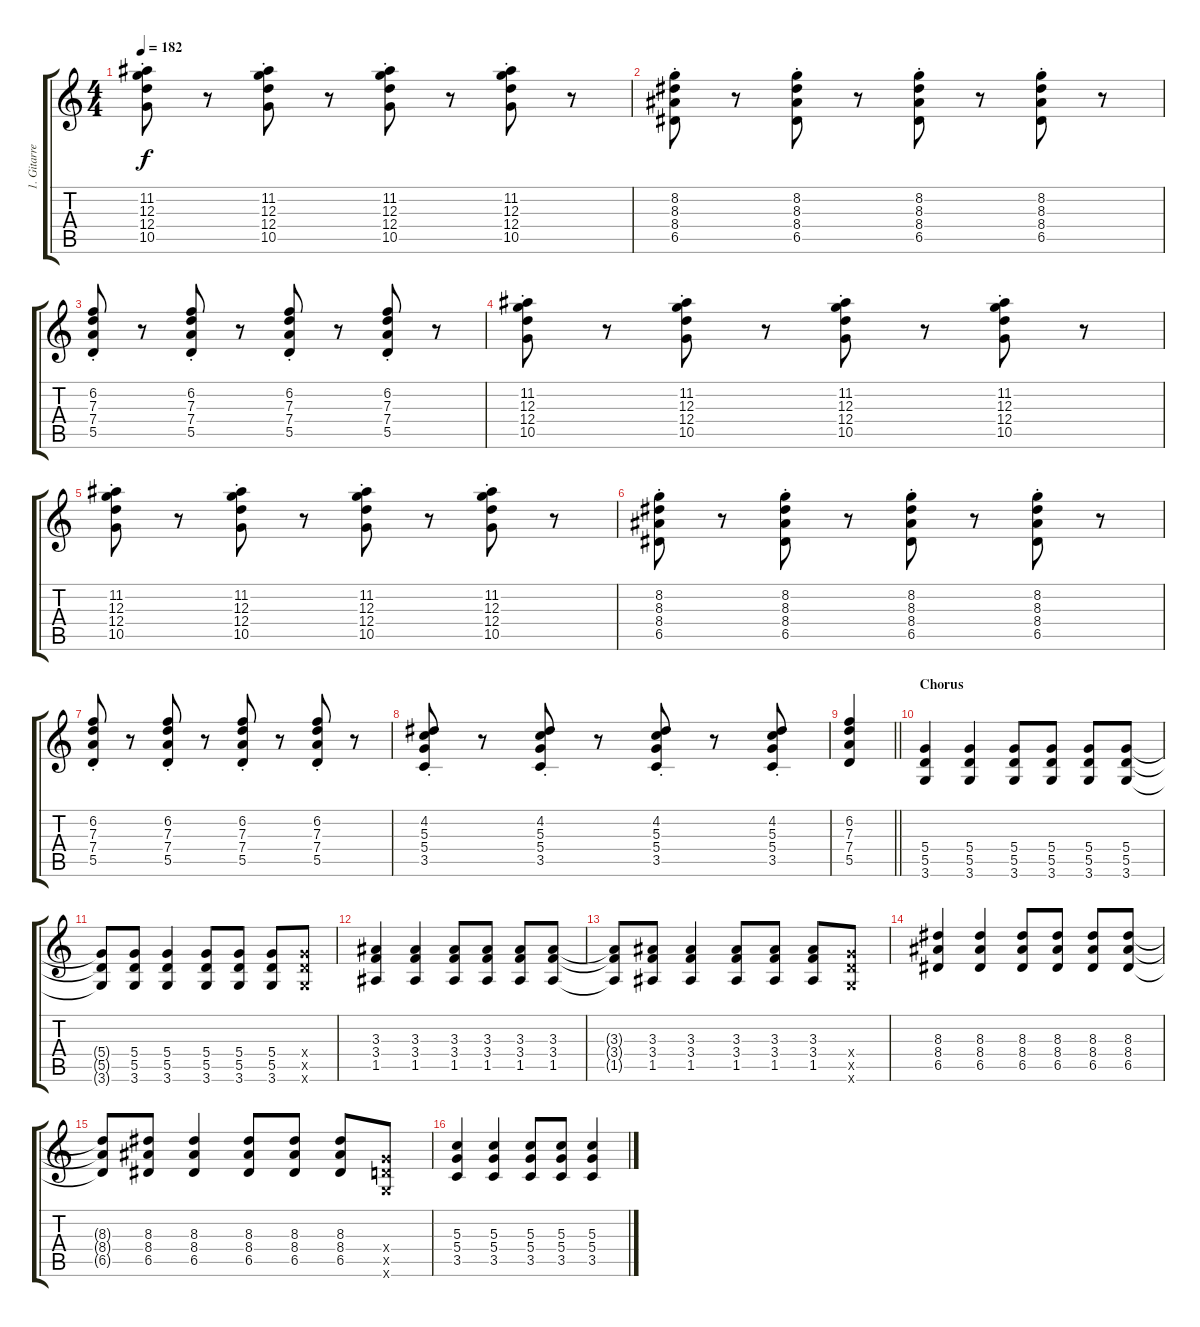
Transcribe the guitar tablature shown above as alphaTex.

\track ("1. Gitarre" "1. Gitarre") {instrument overdrivenguitar}
\staff {score tabs}
\tuning (E4 B3 G3 D3 A2 E2) {hide}
\ts (4 4)
\tempo 182
\clef g2
\ks c
(11.2{st} 12.3 12.4 10.5).8{dy f} r.8 (11.2{st} 12.3 12.4 10.5).8 r.8 (11.2{st} 12.3 12.4 10.5).8 r.8 (11.2{st} 12.3 12.4 10.5).8 r.8 |
(8.2 8.3 8.4 6.5{st}).8 r.8 (8.2 8.3 8.4 6.5{st}).8 r.8 (8.2 8.3 8.4 6.5{st}).8 r.8 (8.2 8.3 8.4 6.5{st}).8 r.8 |
(6.2 7.3 7.4 5.5{st}).8 r.8 (6.2 7.3 7.4 5.5{st}).8 r.8 (6.2 7.3 7.4 5.5{st}).8 r.8 (6.2 7.3 7.4 5.5{st}).8 r.8 |
(11.2{st} 12.3 12.4 10.5).8 r.8 (11.2{st} 12.3 12.4 10.5).8 r.8 (11.2{st} 12.3 12.4 10.5).8 r.8 (11.2{st} 12.3 12.4 10.5).8 r.8 |
(11.2{st} 12.3 12.4 10.5).8 r.8 (11.2{st} 12.3 12.4 10.5).8 r.8 (11.2{st} 12.3 12.4 10.5).8 r.8 (11.2{st} 12.3 12.4 10.5).8 r.8 |
(8.2 8.3 8.4 6.5{st}).8 r.8 (8.2 8.3 8.4 6.5{st}).8 r.8 (8.2 8.3 8.4 6.5{st}).8 r.8 (8.2 8.3 8.4 6.5{st}).8 r.8 |
(6.2 7.3 7.4 5.5{st}).8 r.8 (6.2 7.3 7.4 5.5{st}).8 r.8 (6.2 7.3 7.4 5.5{st}).8 r.8 (6.2 7.3 7.4 5.5{st}).8 r.8 |
(4.2 5.3 5.4 3.5{st}).8 r.8 (4.2 5.3 5.4 3.5{st}).8 r.8 (4.2 5.3 5.4 3.5{st}).8 r.8 (4.2 5.3 5.4 3.5{st}).8 |
\barLineRight lightlight
(6.2 7.3 7.4 5.5).4 |
\section ("" "Chorus")
(5.4 5.5 3.6).4 (5.4 5.5 3.6).4 (5.4 5.5 3.6).8 (5.4 5.5 3.6).8 (5.4 5.5 3.6).8 (5.4 5.5 3.6).8 |
(5.4{t} 5.5{t} 3.6{t}).8 (5.4 5.5 3.6).8 (5.4 5.5 3.6).4 (5.4 5.5 3.6).8 (5.4 5.5 3.6).8 (5.4 5.5 3.6).8 (5.4{x} 5.5{x} 3.6{x}).8 |
(3.3 3.4 1.5).4 (3.3 3.4 1.5).4 (3.3 3.4 1.5).8 (3.3 3.4 1.5).8 (3.3 3.4 1.5).8 (3.3 3.4 1.5).8 |
(3.3{t} 3.4{t} 1.5{t}).8 (3.3 3.4 1.5).8 (3.3 3.4 1.5).4 (3.3 3.4 1.5).8 (3.3 3.4 1.5).8 (3.3 3.4 1.5).8 (5.4{x} 5.5{x} 3.6{x}).8 |
(8.3 8.4 6.5).4 (8.3 8.4 6.5).4 (8.3 8.4 6.5).8 (8.3 8.4 6.5).8 (8.3 8.4 6.5).8 (8.3 8.4 6.5).8 |
(8.3{t} 8.4{t} 6.5{t}).8 (8.3 8.4 6.5).8 (8.3 8.4 6.5).4 (8.3 8.4 6.5).8 (8.3 8.4 6.5).8 (8.3 8.4 6.5).8 (5.4{x} 5.5{x} 3.6{x}).8 |
(5.3 5.4 3.5).4 (5.3 5.4 3.5).4 (5.3 5.4 3.5).8 (5.3 5.4 3.5).8 (5.3 5.4 3.5).4
